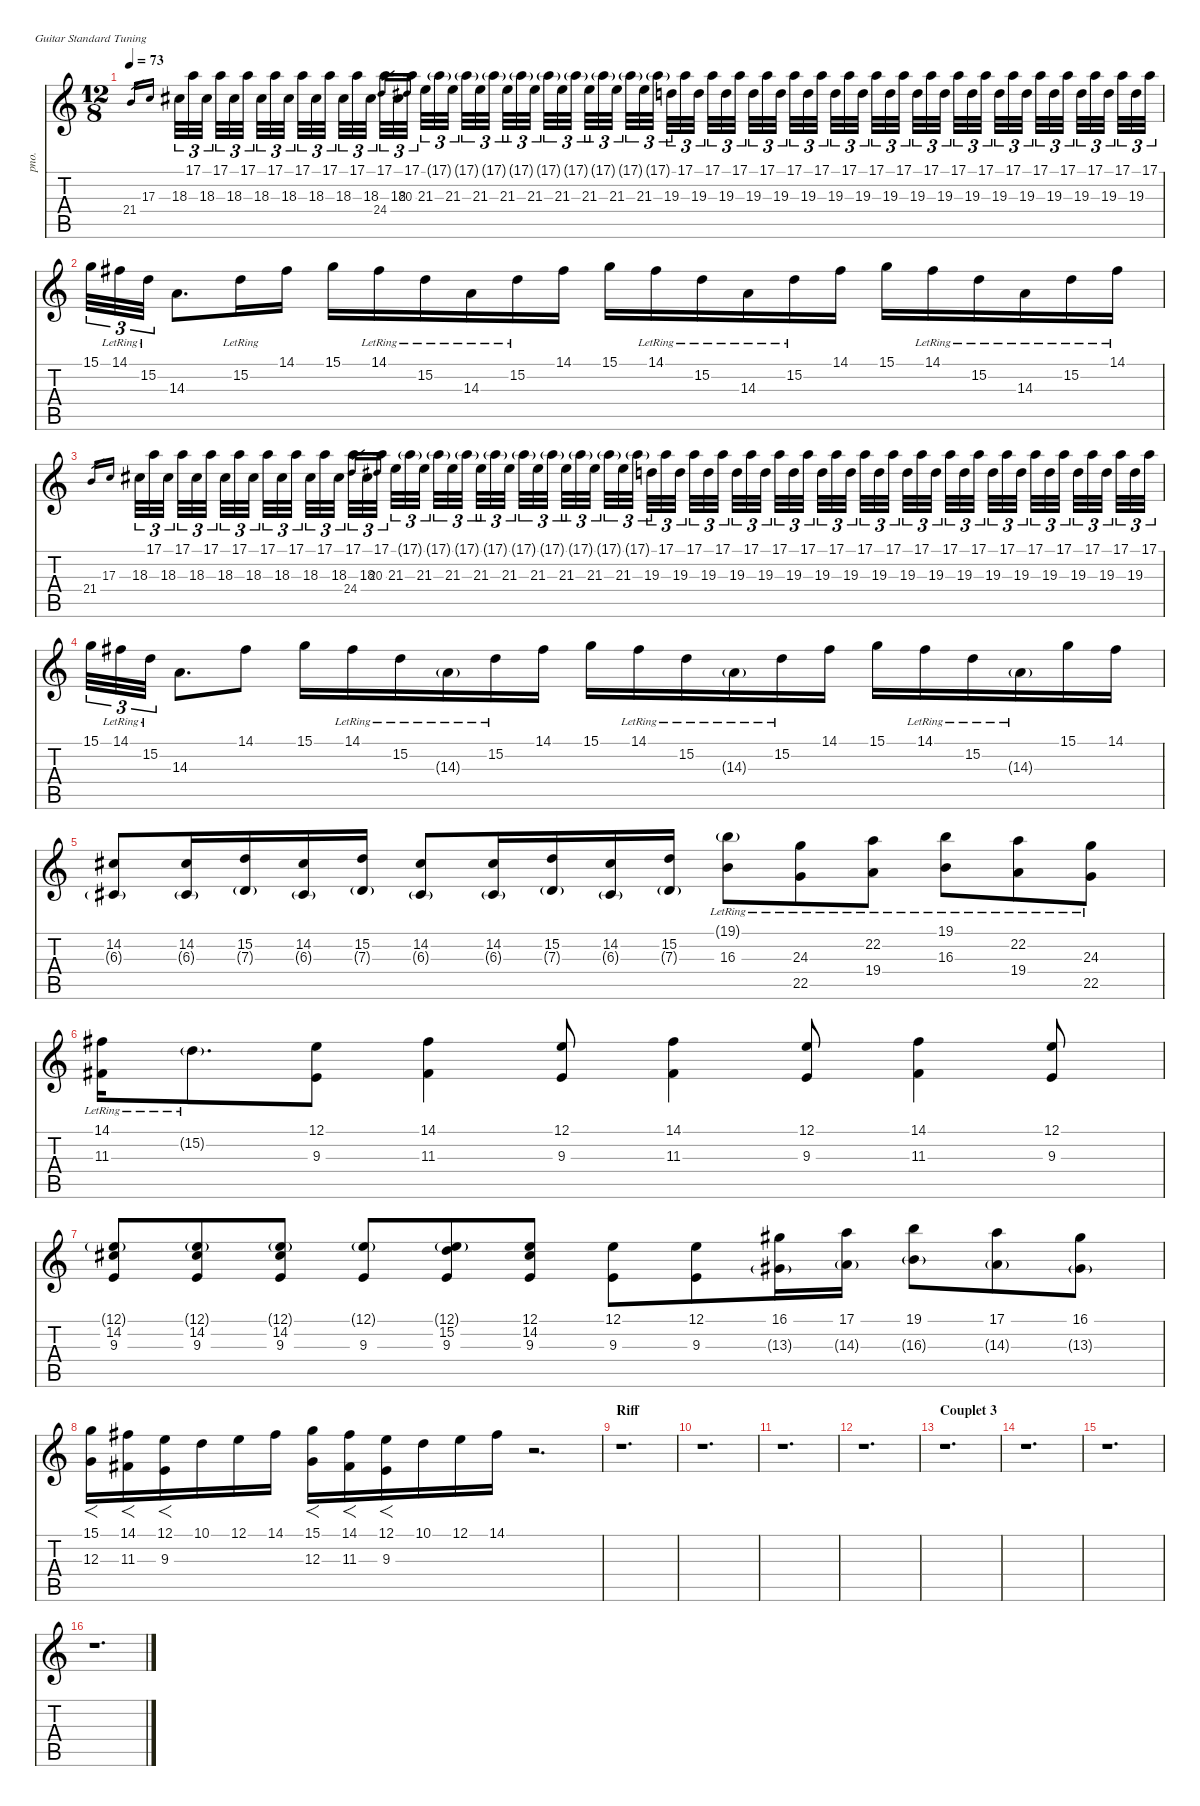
\defaultSystemsLayout 4
\hideDynamics
\bracketExtendMode nobrackets
\otherSystemsTrackNameOrientation horizontal
\track ("Piano" "pno.") {instrument acousticgrandpiano}
\staff {score tabs}
\tuning (E4 B3 G3 D3 A2 E2)
\ts (12 8)
\tempo 73
\clef g2
\ks c
21.4.16{gr dy mp beam Up} 17.3.16{gr beam Up} 18.3{acc #}.32{tu (3 2) beam Down} 17.1.32{tu (3 2) beam Down} 18.3{acc #}.32{tu (3 2) beam Down} 17.1.32{tu (3 2) beam Down} 18.3{acc #}.32{tu (3 2) beam Down} 17.1.32{tu (3 2) beam Down} 18.3{acc #}.32{tu (3 2) beam Down} 17.1.32{tu (3 2) beam Down} 18.3{acc #}.32{tu (3 2) beam Down} 17.1.32{tu (3 2) beam Down} 18.3{acc #}.32{tu (3 2) beam Down} 17.1.32{tu (3 2) beam Down} 18.3{acc #}.32{tu (3 2) beam Down} 17.1.32{tu (3 2) beam Down} 18.3{acc #}.32{tu (3 2) beam Down} 17.1.32{tu (3 2) beam Down} 18.3{acc #}.32{tu (3 2) beam Down} 17.1.32{tu (3 2) beam Down} 24.4.16{gr beam Up} 20.3{acc #}.16{gr beam Up} 21.3.32{tu (3 2) beam Down} 17.1{g}.32{tu (3 2) dy mf beam Down} 21.3.32{tu (3 2) dy mp beam Down} 17.1{g}.32{tu (3 2) dy mf beam Down} 21.3.32{tu (3 2) dy mp beam Down} 17.1{g}.32{tu (3 2) dy mf beam Down} 21.3.32{tu (3 2) dy mp beam Down} 17.1{g}.32{tu (3 2) dy mf beam Down} 21.3.32{tu (3 2) dy mp beam Down} 17.1{g}.32{tu (3 2) dy mf beam Down} 21.3.32{tu (3 2) dy mp beam Down} 17.1{g}.32{tu (3 2) dy mf beam Down} 21.3.32{tu (3 2) dy mp beam Down} 17.1{g}.32{tu (3 2) dy mf beam Down} 21.3.32{tu (3 2) dy mp beam Down} 17.1{g}.32{tu (3 2) dy mf beam Down} 21.3.32{tu (3 2) dy mp beam Down} 17.1{g}.32{tu (3 2) dy mf beam Down} 19.3.32{tu (3 2) dy mp beam Down} 17.1.32{tu (3 2) beam Down} 19.3.32{tu (3 2) beam Down} 17.1.32{tu (3 2) beam Down} 19.3.32{tu (3 2) beam Down} 17.1.32{tu (3 2) beam Down} 19.3.32{tu (3 2) beam Down} 17.1.32{tu (3 2) beam Down} 19.3.32{tu (3 2) beam Down} 17.1.32{tu (3 2) beam Down} 19.3.32{tu (3 2) beam Down} 17.1.32{tu (3 2) beam Down} 19.3.32{tu (3 2) beam Down} 17.1.32{tu (3 2) beam Down} 19.3.32{tu (3 2) beam Down} 17.1.32{tu (3 2) beam Down} 19.3.32{tu (3 2) beam Down} 17.1.32{tu (3 2) beam Down} 19.3.32{tu (3 2) beam Down} 17.1.32{tu (3 2) beam Down} 19.3.32{tu (3 2) beam Down} 17.1.32{tu (3 2) beam Down} 19.3.32{tu (3 2) beam Down} 17.1.32{tu (3 2) beam Down} 19.3.32{tu (3 2) beam Down} 17.1.32{tu (3 2) beam Down} 19.3.32{tu (3 2) beam Down} 17.1.32{tu (3 2) beam Down} 19.3.32{tu (3 2) beam Down} 17.1.32{tu (3 2) beam Down} 19.3.32{tu (3 2) beam Down} 17.1.32{tu (3 2) beam Down} 19.3.32{tu (3 2) beam Down} 17.1.32{tu (3 2) beam Down} 19.3.32{tu (3 2) beam Down} 17.1.32{tu (3 2) beam Down} |
15.1.32{tu (3 2) dy f beam Down} 14.1{lr acc #}.32{tu (3 2) beam Down} 15.2{lr}.32{tu (3 2) beam Down} 14.3.8{d beam Down} 15.2{lr}.16{beam Down} 14.1{acc #}.16{beam Down} 15.1.16{beam Down} 14.1{lr acc #}.16{beam Down} 15.2{lr}.16{beam Down} 14.3{lr}.16{beam Down} 15.2{lr}.16{beam Down} 14.1{acc #}.16{beam Down} 15.1.16{beam Down} 14.1{lr acc #}.16{beam Down} 15.2{lr}.16{beam Down} 14.3{lr}.16{beam Down} 15.2{lr}.16{beam Down} 14.1{acc #}.16{beam Down} 15.1.16{beam Down} 14.1{lr acc #}.16{beam Down} 15.2{lr}.16{beam Down} 14.3{lr}.16{beam Down} 15.2{lr}.16{beam Down} 14.1{lr acc #}.16{beam Down} |
21.4.16{gr dy mp beam Up} 17.3.16{gr beam Up} 18.3{acc #}.32{tu (3 2) beam Down} 17.1.32{tu (3 2) beam Down} 18.3{acc #}.32{tu (3 2) beam Down} 17.1.32{tu (3 2) beam Down} 18.3{acc #}.32{tu (3 2) beam Down} 17.1.32{tu (3 2) beam Down} 18.3{acc #}.32{tu (3 2) beam Down} 17.1.32{tu (3 2) beam Down} 18.3{acc #}.32{tu (3 2) beam Down} 17.1.32{tu (3 2) beam Down} 18.3{acc #}.32{tu (3 2) beam Down} 17.1.32{tu (3 2) beam Down} 18.3{acc #}.32{tu (3 2) beam Down} 17.1.32{tu (3 2) beam Down} 18.3{acc #}.32{tu (3 2) beam Down} 17.1.32{tu (3 2) beam Down} 18.3{acc #}.32{tu (3 2) beam Down} 17.1.32{tu (3 2) beam Down} 24.4.16{gr beam Up} 20.3{acc #}.16{gr beam Up} 21.3.32{tu (3 2) beam Down} 17.1{g}.32{tu (3 2) dy mf beam Down} 21.3.32{tu (3 2) dy mp beam Down} 17.1{g}.32{tu (3 2) dy mf beam Down} 21.3.32{tu (3 2) dy mp beam Down} 17.1{g}.32{tu (3 2) dy mf beam Down} 21.3.32{tu (3 2) dy mp beam Down} 17.1{g}.32{tu (3 2) dy mf beam Down} 21.3.32{tu (3 2) dy mp beam Down} 17.1{g}.32{tu (3 2) dy mf beam Down} 21.3.32{tu (3 2) dy mp beam Down} 17.1{g}.32{tu (3 2) dy mf beam Down} 21.3.32{tu (3 2) dy mp beam Down} 17.1{g}.32{tu (3 2) dy mf beam Down} 21.3.32{tu (3 2) dy mp beam Down} 17.1{g}.32{tu (3 2) dy mf beam Down} 21.3.32{tu (3 2) dy mp beam Down} 17.1{g}.32{tu (3 2) dy mf beam Down} 19.3.32{tu (3 2) dy mp beam Down} 17.1.32{tu (3 2) beam Down} 19.3.32{tu (3 2) beam Down} 17.1.32{tu (3 2) beam Down} 19.3.32{tu (3 2) beam Down} 17.1.32{tu (3 2) beam Down} 19.3.32{tu (3 2) beam Down} 17.1.32{tu (3 2) beam Down} 19.3.32{tu (3 2) beam Down} 17.1.32{tu (3 2) beam Down} 19.3.32{tu (3 2) beam Down} 17.1.32{tu (3 2) beam Down} 19.3.32{tu (3 2) beam Down} 17.1.32{tu (3 2) beam Down} 19.3.32{tu (3 2) beam Down} 17.1.32{tu (3 2) beam Down} 19.3.32{tu (3 2) beam Down} 17.1.32{tu (3 2) beam Down} 19.3.32{tu (3 2) beam Down} 17.1.32{tu (3 2) beam Down} 19.3.32{tu (3 2) beam Down} 17.1.32{tu (3 2) beam Down} 19.3.32{tu (3 2) beam Down} 17.1.32{tu (3 2) beam Down} 19.3.32{tu (3 2) beam Down} 17.1.32{tu (3 2) beam Down} 19.3.32{tu (3 2) beam Down} 17.1.32{tu (3 2) beam Down} 19.3.32{tu (3 2) beam Down} 17.1.32{tu (3 2) beam Down} 19.3.32{tu (3 2) beam Down} 17.1.32{tu (3 2) beam Down} 19.3.32{tu (3 2) beam Down} 17.1.32{tu (3 2) beam Down} 19.3.32{tu (3 2) beam Down} 17.1.32{tu (3 2) beam Down} |
15.1.32{tu (3 2) dy f beam Down} 14.1{lr acc #}.32{tu (3 2) beam Down} 15.2{lr}.32{tu (3 2) beam Down} 14.3.8{d beam Down} 14.1{acc #}.8{beam Down} 15.1.16{beam Down} 14.1{lr acc #}.16{beam Down} 15.2{lr}.16{beam Down} 14.3{g lr}.16{beam Down} 15.2{lr}.16{beam Down} 14.1{acc #}.16{beam Down} 15.1.16{beam Down} 14.1{lr acc #}.16{beam Down} 15.2{lr}.16{beam Down} 14.3{g lr}.16{beam Down} 15.2{lr}.16{beam Down} 14.1{acc #}.16{beam Down} 15.1.16{beam Down} 14.1{lr acc #}.16{beam Down} 15.2{lr}.16{beam Down} 14.3{g lr}.16{beam Down} 15.1.16{beam Down} 14.1{acc #}.16{beam Down} |
(14.2{acc #} 6.3{g acc #}).8{beam Up} (14.2{acc #} 6.3{g acc #}).16{beam Up} (15.2 7.3{g}).16{beam Up} (14.2{acc #} 6.3{g acc #}).16{beam Up} (15.2 7.3{g}).16{beam Up} (14.2{acc #} 6.3{g acc #}).8{beam Up} (14.2{acc #} 6.3{g acc #}).16{beam Up} (15.2 7.3{g}).16{beam Up} (14.2{acc #} 6.3{g acc #}).16{beam Up} (15.2 7.3{g}).16{beam Up} (19.1{g lr} 16.3{lr}).8{dy mf beam Down} (24.3{lr} 22.5{lr}).8{beam Down} (22.2{lr} 19.4{lr}).8{beam Down} (19.1{lr} 16.3{lr}).8{beam Down} (22.2{lr} 19.4{lr}).8{beam Down} (24.3{lr} 22.5{lr}).8{beam Down} |
(14.1{lr acc #} 11.3{lr acc #}).16{beam Down} 15.2{g lr}.8{d dy f beam Down} (12.1 9.3).8{dy mf beam Down} (14.1{acc #} 11.3{acc #}).4{beam Down} (12.1 9.3).8{beam Up} (14.1{acc #} 11.3{acc #}).4{beam Down} (12.1 9.3).8{beam Up} (14.1{acc #} 11.3{acc #}).4{beam Down} (12.1 9.3).8{beam Up} |
(12.1{g} 14.2{acc #} 9.3).8{dy f beam Up} (12.1{g} 14.2{acc #} 9.3).8{beam Up} (12.1{g} 14.2{acc #} 9.3).8{beam Up} (12.1{g} 9.3).8{beam Up} (12.1{g} 15.2 9.3).8{beam Up} (12.1 14.2{acc #} 9.3).8{beam Up} (12.1 9.3).8{beam Down} (12.1 9.3).8{beam Down} (16.1{acc #} 13.3{g acc #}).16{beam Down} (17.1 14.3{g}).16{beam Down} (19.1 16.3{g}).8{beam Down} (17.1 14.3{g}).8{beam Down} (16.1{acc #} 13.3{g acc #}).8{beam Down} |
(15.1 12.3).16{f beam Down} (14.1{acc #} 11.3{acc #}).16{f beam Down} (12.1 9.3).16{f beam Down} 10.1.16{beam Down} 12.1.16{beam Down} 14.1{acc #}.16{beam Down} (15.1 12.3).16{f dy mf beam Down} (14.1{acc #} 11.3{acc #}).16{f beam Down} (12.1 9.3).16{f beam Down} 10.1.16{dy mp beam Down} 12.1.16{beam Down} 14.1{acc #}.16{beam Down} r.2{d beam Down} |
\section ("" "Riff")
r.1{d beam Down} |
r.1{d beam Down} |
r.1{d beam Down} |
r.1{d beam Down} |
\section ("" "Couplet 3")
r.1{d beam Down} |
r.1{d beam Down} |
r.1{d beam Down} |
r.1{d beam Down}
